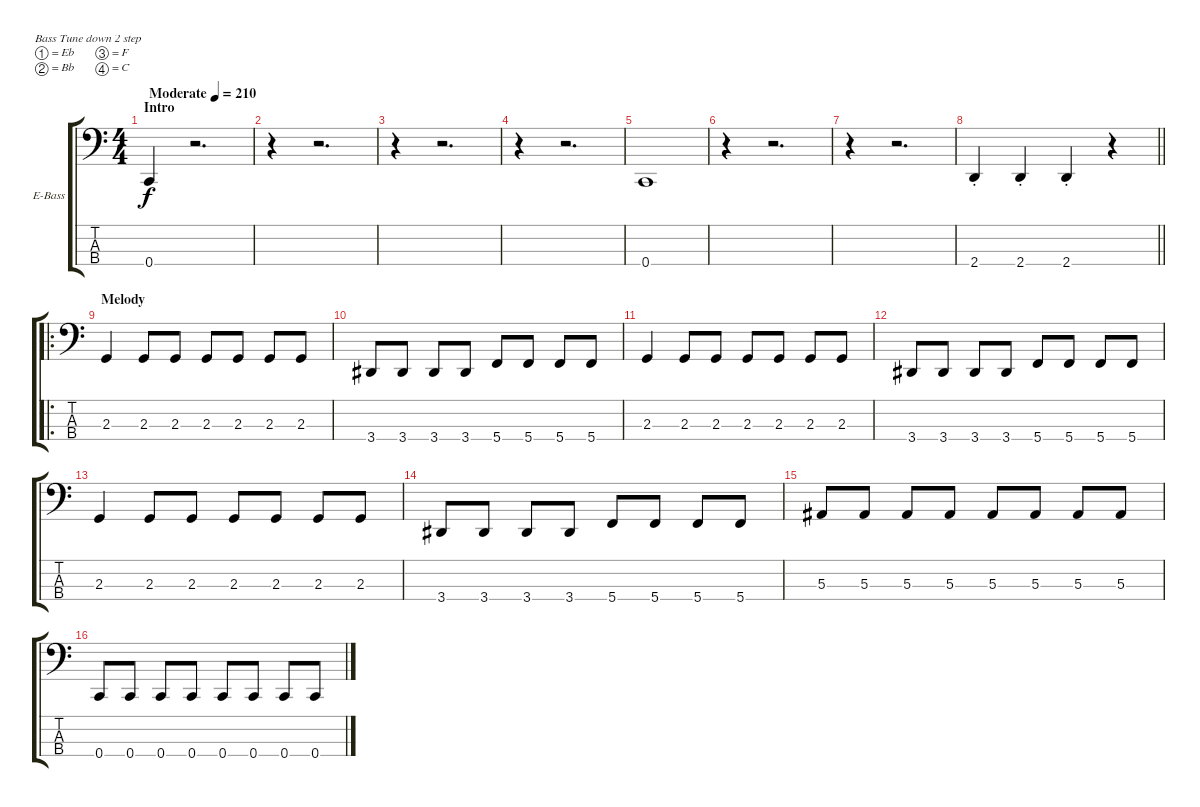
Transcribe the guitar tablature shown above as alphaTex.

\bracketExtendMode groupsimilarinstruments
\firstSystemTrackNameOrientation horizontal
\otherSystemsTrackNameOrientation horizontal
\track ("Bass" "E-Bass") {instrument electricbasspick}
\staff {score tabs}
\tuning (Eb2 Bb1 F1 C1)
\ts (4 4)
\beaming (8 2 2 2 2)
\section ("" "Intro")
\tempo (210 "Moderate")
\clef f4
\ks c
0.4.4{dy f instrument electricbasspick} r.2{d} |
r.4 r.2{d} |
r.4 r.2{d} |
r.4 r.2{d} |
0.4.1 |
r.4 r.2{d} |
r.4 r.2{d} |
\barLineRight lightlight
2.4{st}.4 2.4{st}.4 2.4{st}.4 r.4 |
\ro
\section ("" "Melody")
2.3.4 2.3.8 2.3.8 2.3.8 2.3.8 2.3.8 2.3.8 |
3.4.8 3.4.8 3.4.8 3.4.8 5.4.8 5.4.8 5.4.8 5.4.8 |
2.3.4 2.3.8 2.3.8 2.3.8 2.3.8 2.3.8 2.3.8 |
3.4.8 3.4.8 3.4.8 3.4.8 5.4.8 5.4.8 5.4.8 5.4.8 |
2.3.4 2.3.8 2.3.8 2.3.8 2.3.8 2.3.8 2.3.8 |
3.4.8 3.4.8 3.4.8 3.4.8 5.4.8 5.4.8 5.4.8 5.4.8 |
5.3.8 5.3.8 5.3.8 5.3.8 5.3.8 5.3.8 5.3.8 5.3.8 |
0.4.8 0.4.8 0.4.8 0.4.8 0.4.8 0.4.8 0.4.8 0.4.8
